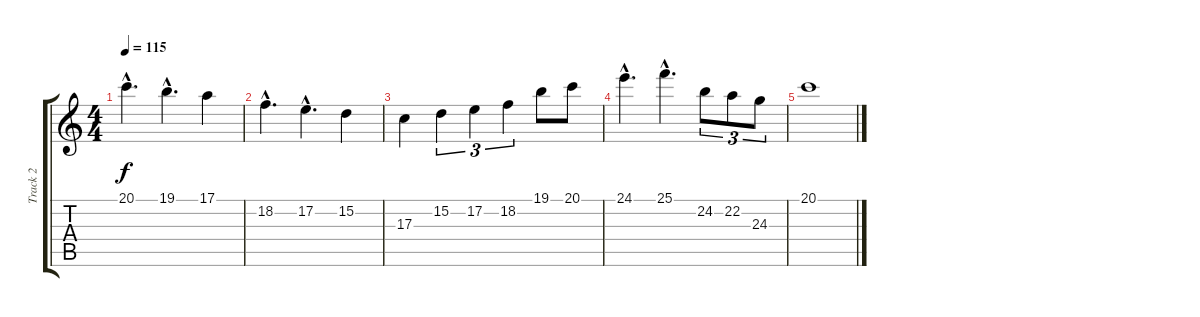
\track ("Track 2" "Track 2") {instrument acousticgrandpiano}
\staff {score tabs}
\tuning (E4 B3 G3 D3 A2 E2) {hide}
\ts (4 4)
\tempo 115
\clef g2
\ks c
20.1{hac}.4{d dy f} 19.1{hac}.4{d} 17.1.4 |
18.2{hac}.4{d} 17.2{hac}.4{d} 15.2.4 |
17.3.4 15.2.4{tu (3 2)} 17.2.4{tu (3 2)} 18.2.4{tu (3 2)} 19.1.8 20.1.8 |
24.1{hac}.4{d} 25.1{hac}.4{d} 24.2.8{tu (3 2)} 22.2.8{tu (3 2)} 24.3.8{tu (3 2)} |
20.1.1
